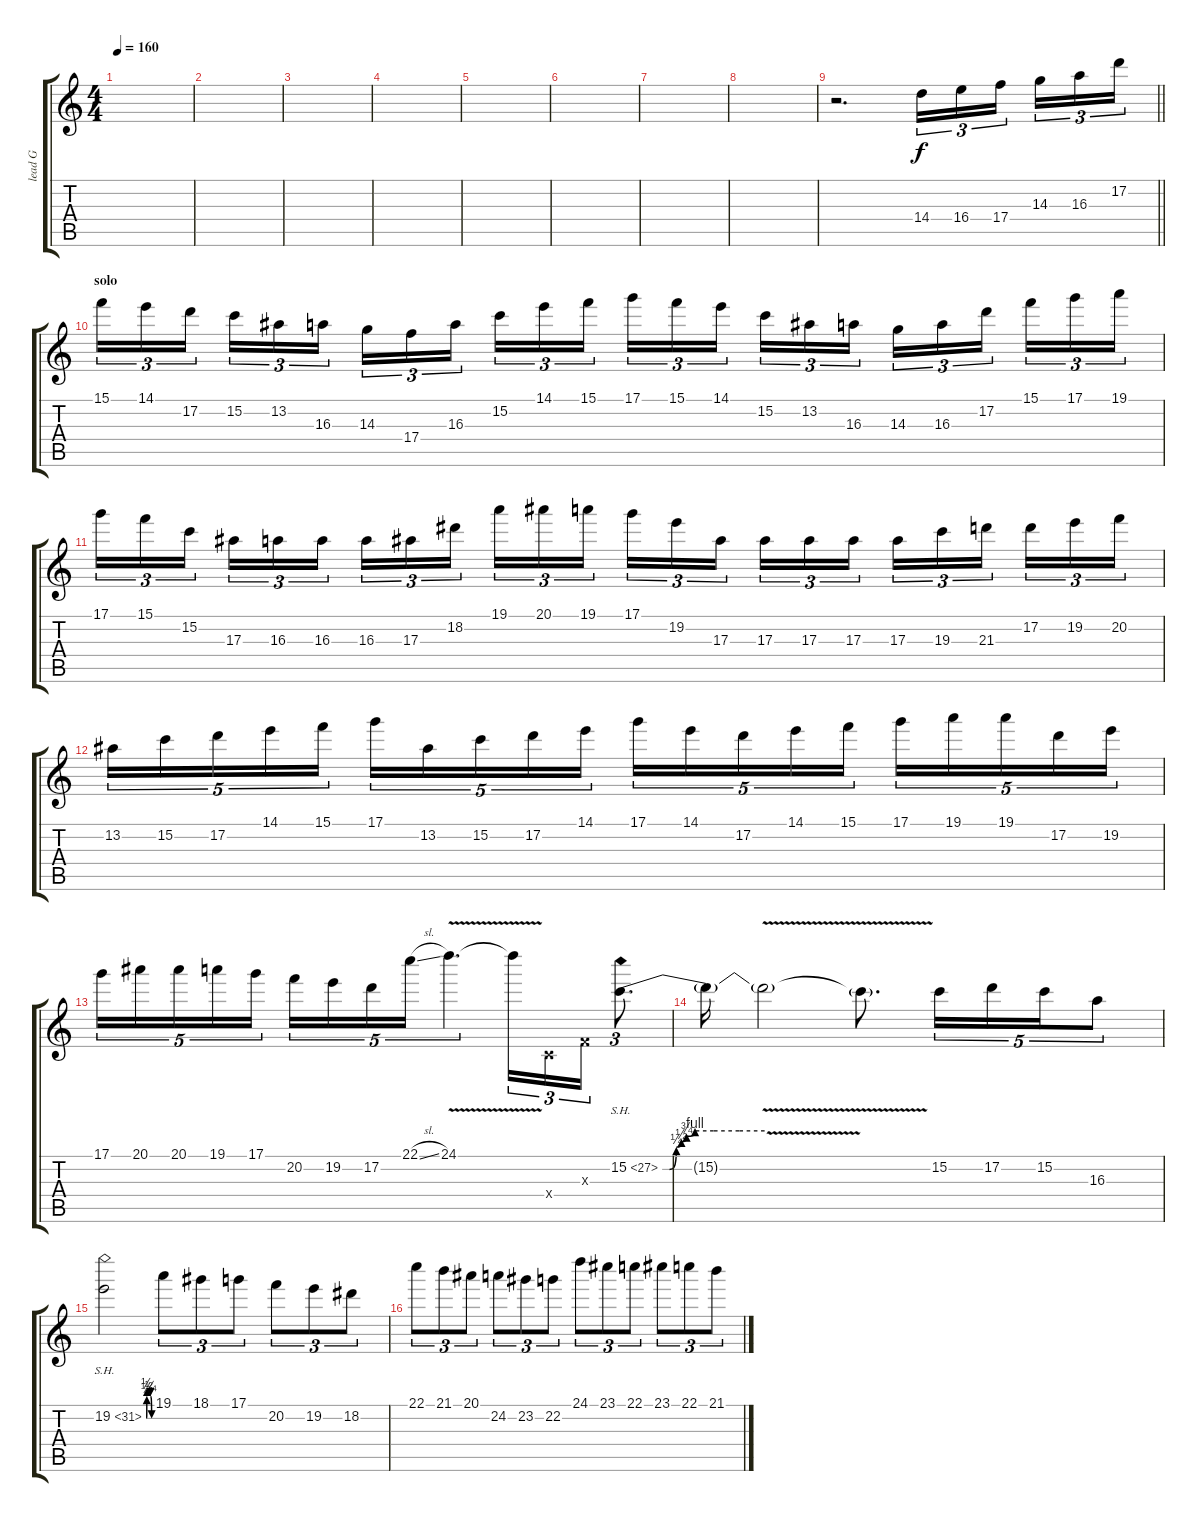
\track ("lead G" "lead G") {instrument overdrivenguitar}
\staff {score tabs}
\tuning (D4 A3 F3 C3 G2 C2) {hide}
\ts (4 4)
\tempo 160
\clef g2
\ks c
|
|
|
|
|
|
|
|
\barLineRight lightlight
r.2{d} 14.4.16{tu (3 2)} 16.4.16{tu (3 2)} 17.4.16{tu (3 2) beam splitsecondary} 14.3.16{tu (3 2)} 16.3.16{tu (3 2)} 17.2.16{tu (3 2)} |
\section ("" "solo")
15.1.16{tu (3 2)} 14.1.16{tu (3 2)} 17.2.16{tu (3 2) beam splitsecondary} 15.2.16{tu (3 2)} 13.2.16{tu (3 2)} 16.3.16{tu (3 2)} 14.3.16{tu (3 2)} 17.4.16{tu (3 2)} 16.3.16{tu (3 2) beam splitsecondary} 15.2.16{tu (3 2)} 14.1.16{tu (3 2)} 15.1.16{tu (3 2)} 17.1.16{tu (3 2)} 15.1.16{tu (3 2)} 14.1.16{tu (3 2) beam splitsecondary} 15.2.16{tu (3 2)} 13.2.16{tu (3 2)} 16.3.16{tu (3 2)} 14.3.16{tu (3 2)} 16.3.16{tu (3 2)} 17.2.16{tu (3 2) beam splitsecondary} 15.1.16{tu (3 2)} 17.1.16{tu (3 2)} 19.1.16{tu (3 2)} |
17.1.16{tu (3 2)} 15.1.16{tu (3 2)} 15.2.16{tu (3 2) beam splitsecondary} 17.3.16{tu (3 2)} 16.3.16{tu (3 2)} 16.3.16{tu (3 2)} 16.3.16{tu (3 2)} 17.3.16{tu (3 2)} 18.2.16{tu (3 2) beam splitsecondary} 19.1.16{tu (3 2)} 20.1.16{tu (3 2)} 19.1.16{tu (3 2)} 17.1.16{tu (3 2)} 19.2.16{tu (3 2)} 17.3.16{tu (3 2) beam splitsecondary} 17.3.16{tu (3 2)} 17.3.16{tu (3 2)} 17.3.16{tu (3 2)} 17.3.16{tu (3 2)} 19.3.16{tu (3 2)} 21.3.16{tu (3 2) beam splitsecondary} 17.2.16{tu (3 2)} 19.2.16{tu (3 2)} 20.2.16{tu (3 2)} |
13.2.16{tu (5 4)} 15.2.16{tu (5 4)} 17.2.16{tu (5 4)} 14.1.16{tu (5 4)} 15.1.16{tu (5 4)} 17.1.16{tu (5 4)} 13.2.16{tu (5 4)} 15.2.16{tu (5 4)} 17.2.16{tu (5 4)} 14.1.16{tu (5 4)} 17.1.16{tu (5 4)} 14.1.16{tu (5 4)} 17.2.16{tu (5 4)} 14.1.16{tu (5 4)} 15.1.16{tu (5 4)} 17.1.16{tu (5 4)} 19.1.16{tu (5 4)} 19.1.16{tu (5 4)} 17.2.16{tu (5 4)} 19.2.16{tu (5 4)} |
17.1.16{tu (5 4)} 20.1.16{tu (5 4)} 20.1.16{tu (5 4)} 19.1.16{tu (5 4)} 17.1.16{tu (5 4)} 20.2.16{tu (5 4)} 19.2.16{tu (5 4)} 17.2.16{tu (5 4)} 22.1{sl}.16{tu (5 4)} 24.1{v}.4{d tu (5 4)} 24.1{t}.16{tu (3 2)} 0.4{x}.16{tu (3 2)} 0.3{x}.16{tu (3 2)} 15.2{be (custom 0 0 4 0 8 1 11 2 14 3 19 4 30 4 45 4 60 4) sh 12}.8{d tu (3 2)} |
15.2{t}.16 15.2{v t}.2 15.2{t}.8{d} 15.2.16{tu (5 4)} 17.2.16{tu (5 4)} 15.2.16{tu (5 4)} 16.3.8{tu (5 4)} |
19.2{be (custom 0 0 2 1 5 2 27 2 47 1 60 0) sh 12}.2 19.1.8{tu (3 2)} 18.1.8{tu (3 2)} 17.1.8{tu (3 2)} 20.2.8{tu (3 2)} 19.2.8{tu (3 2)} 18.2.8{tu (3 2)} |
22.1.8{tu (3 2)} 21.1.8{tu (3 2)} 20.1.8{tu (3 2)} 24.2.8{tu (3 2)} 23.2.8{tu (3 2)} 22.2.8{tu (3 2)} 24.1.8{tu (3 2)} 23.1.8{tu (3 2)} 22.1.8{tu (3 2)} 23.1.8{tu (3 2)} 22.1.8{tu (3 2)} 21.1.8{tu (3 2)}
